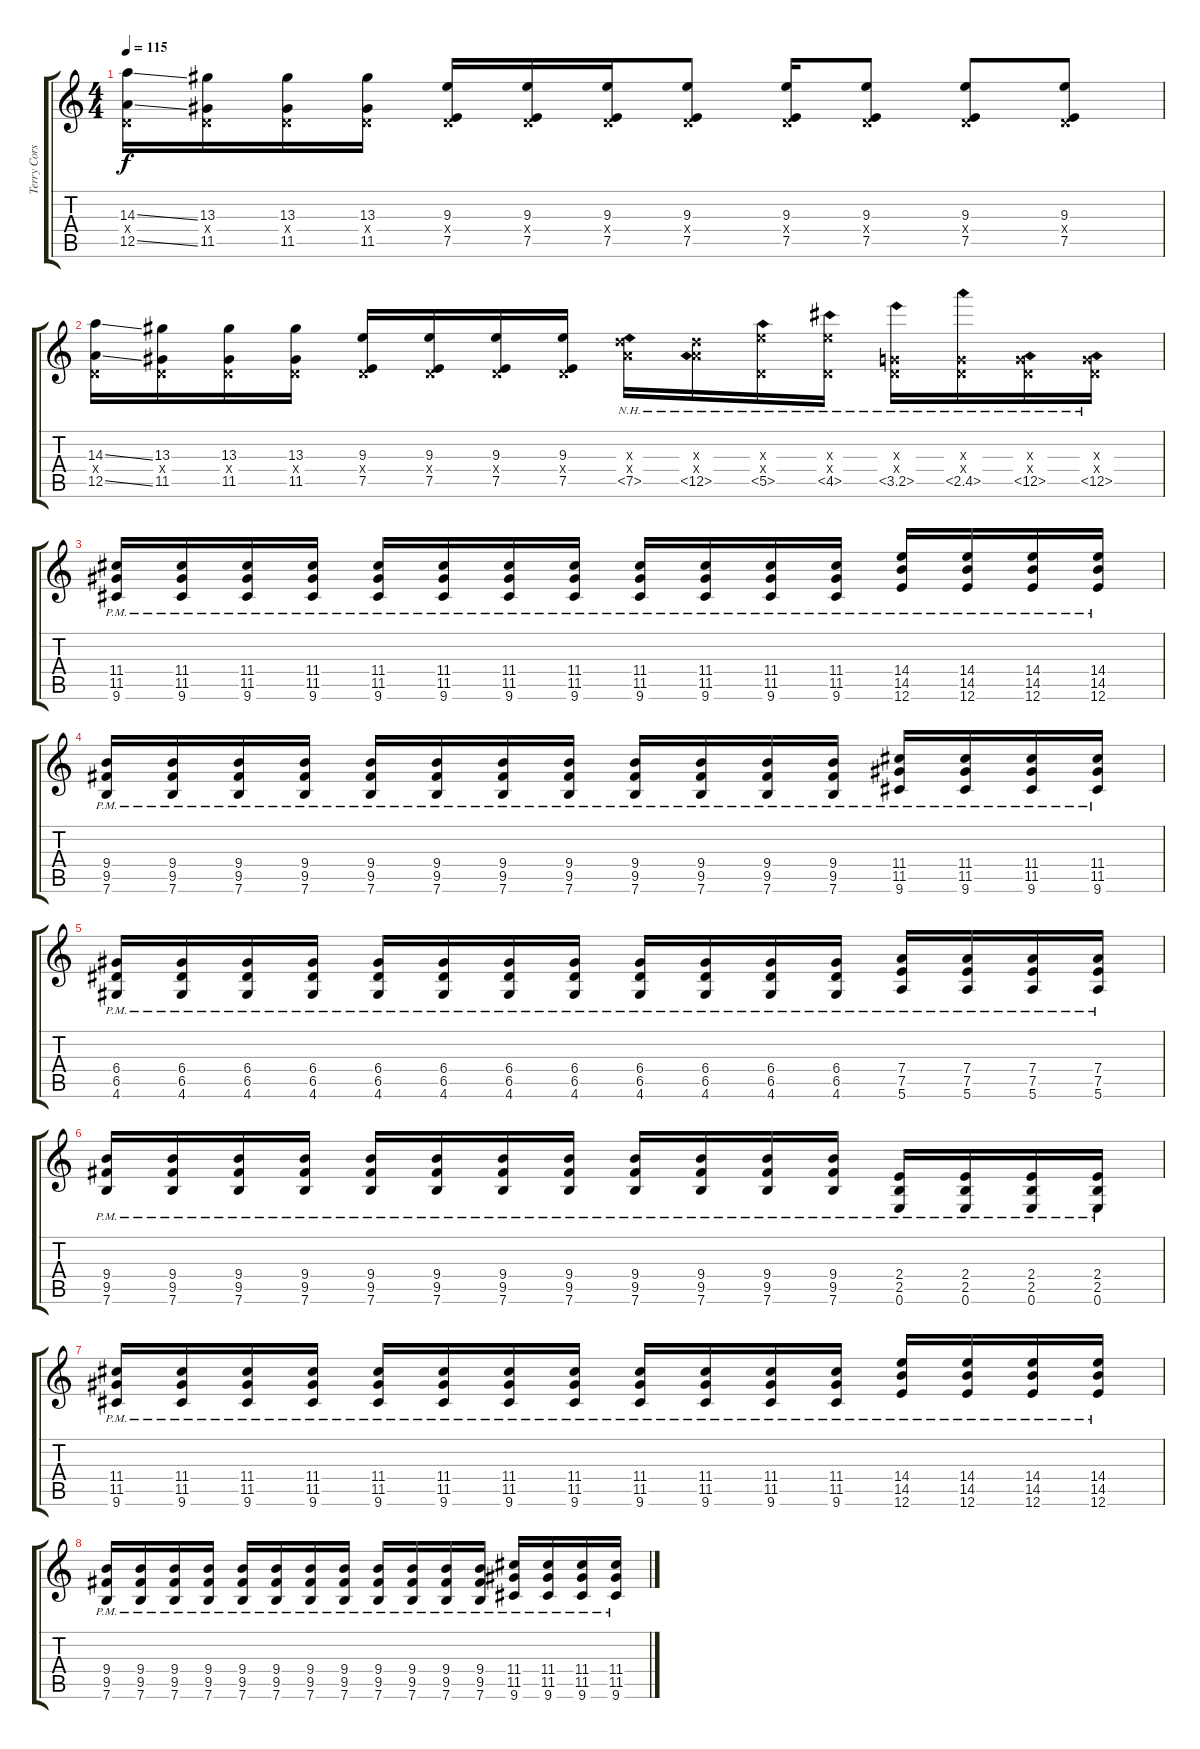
\track ("Terry Corso" "Terry Cors") {instrument overdrivenguitar}
\staff {score tabs}
\tuning (E4 B3 G3 D3 A2 E2) {hide}
\ts (4 4)
\tempo 115
\clef g2
\ks c
(14.3{ss} 0.4{x} 12.5{ss}).16{dy f} (13.3 0.4{x} 11.5).16 (13.3 0.4{x} 11.5).16 (13.3 0.4{x} 11.5).16 (9.3 0.4{x} 7.5).16 (9.3 0.4{x} 7.5).16 (9.3 0.4{x} 7.5).16 (9.3 0.4{x} 7.5).8 (9.3 0.4{x} 7.5).16 (9.3 0.4{x} 7.5).8 (9.3 0.4{x} 7.5).8 (9.3 0.4{x} 7.5).8 |
(14.3{ss} 0.4{x} 12.5{ss}).16 (13.3 0.4{x} 11.5).16 (13.3 0.4{x} 11.5).16 (13.3 0.4{x} 11.5).16 (9.3 0.4{x} 7.5).16 (9.3 0.4{x} 7.5).16 (9.3 0.4{x} 7.5).16 (9.3 0.4{x} 7.5).16 (7.3{x} 7.4{x} 7.5{nh}).16 (7.3{x} 7.4{x} 6.5{nh}).16 (9.3{x} 0.4{x} 5.5{nh}).16 (9.3{x} 0.4{x} 4.5{nh}).16 (0.3{x} 0.4{x} 3.5{nh}).16 (0.3{x} 0.4{x} 2.5{nh}).16 (0.3{x} 0.4{x} 1.5{nh}).16 (0.3{x} 0.4{x} 1.5{nh}).16 |
(11.4{pm} 11.5{pm} 9.6{pm}).16{instrument electricguitarmuted} (11.4{pm} 11.5{pm} 9.6{pm}).16 (11.4{pm} 11.5{pm} 9.6{pm}).16 (11.4{pm} 11.5{pm} 9.6{pm}).16 (11.4{pm} 11.5{pm} 9.6{pm}).16 (11.4{pm} 11.5{pm} 9.6{pm}).16 (11.4{pm} 11.5{pm} 9.6{pm}).16 (11.4{pm} 11.5{pm} 9.6{pm}).16 (11.4{pm} 11.5{pm} 9.6{pm}).16 (11.4{pm} 11.5{pm} 9.6{pm}).16 (11.4{pm} 11.5{pm} 9.6{pm}).16 (11.4{pm} 11.5{pm} 9.6{pm}).16 (14.4{pm} 14.5{pm} 12.6{pm}).16 (14.4{pm} 14.5{pm} 12.6{pm}).16 (14.4{pm} 14.5{pm} 12.6{pm}).16 (14.4{pm} 14.5{pm} 12.6{pm}).16 |
(9.4{pm} 9.5{pm} 7.6{pm}).16 (9.4{pm} 9.5{pm} 7.6{pm}).16 (9.4{pm} 9.5{pm} 7.6{pm}).16 (9.4{pm} 9.5{pm} 7.6{pm}).16 (9.4{pm} 9.5{pm} 7.6{pm}).16 (9.4{pm} 9.5{pm} 7.6{pm}).16 (9.4{pm} 9.5{pm} 7.6{pm}).16 (9.4{pm} 9.5{pm} 7.6{pm}).16 (9.4{pm} 9.5{pm} 7.6{pm}).16 (9.4{pm} 9.5{pm} 7.6{pm}).16 (9.4{pm} 9.5{pm} 7.6{pm}).16 (9.4{pm} 9.5{pm} 7.6{pm}).16 (11.4{pm} 11.5{pm} 9.6{pm}).16 (11.4{pm} 11.5{pm} 9.6{pm}).16 (11.4{pm} 11.5{pm} 9.6{pm}).16 (11.4{pm} 11.5{pm} 9.6{pm}).16 |
(6.4{pm} 6.5{pm} 4.6{pm}).16 (6.4{pm} 6.5{pm} 4.6{pm}).16 (6.4{pm} 6.5{pm} 4.6{pm}).16 (6.4{pm} 6.5{pm} 4.6{pm}).16 (6.4{pm} 6.5{pm} 4.6{pm}).16 (6.4{pm} 6.5{pm} 4.6{pm}).16 (6.4{pm} 6.5{pm} 4.6{pm}).16 (6.4{pm} 6.5{pm} 4.6{pm}).16 (6.4{pm} 6.5{pm} 4.6{pm}).16 (6.4{pm} 6.5{pm} 4.6{pm}).16 (6.4{pm} 6.5{pm} 4.6{pm}).16 (6.4{pm} 6.5{pm} 4.6{pm}).16 (7.4{pm} 7.5{pm} 5.6{pm}).16 (7.4{pm} 7.5{pm} 5.6{pm}).16 (7.4{pm} 7.5{pm} 5.6{pm}).16 (7.4{pm} 7.5{pm} 5.6{pm}).16 |
(9.4{pm} 9.5{pm} 7.6{pm}).16 (9.4{pm} 9.5{pm} 7.6{pm}).16 (9.4{pm} 9.5{pm} 7.6{pm}).16 (9.4{pm} 9.5{pm} 7.6{pm}).16 (9.4{pm} 9.5{pm} 7.6{pm}).16 (9.4{pm} 9.5{pm} 7.6{pm}).16 (9.4{pm} 9.5{pm} 7.6{pm}).16 (9.4{pm} 9.5{pm} 7.6{pm}).16 (9.4{pm} 9.5{pm} 7.6{pm}).16 (9.4{pm} 9.5{pm} 7.6{pm}).16 (9.4{pm} 9.5{pm} 7.6{pm}).16 (9.4{pm} 9.5{pm} 7.6{pm}).16 (2.4{pm} 2.5{pm} 0.6{pm}).16 (2.4{pm} 2.5{pm} 0.6{pm}).16 (2.4{pm} 2.5{pm} 0.6{pm}).16 (2.4{pm} 2.5{pm} 0.6{pm}).16 |
(11.4{pm} 11.5{pm} 9.6{pm}).16 (11.4{pm} 11.5{pm} 9.6{pm}).16 (11.4{pm} 11.5{pm} 9.6{pm}).16 (11.4{pm} 11.5{pm} 9.6{pm}).16 (11.4{pm} 11.5{pm} 9.6{pm}).16 (11.4{pm} 11.5{pm} 9.6{pm}).16 (11.4{pm} 11.5{pm} 9.6{pm}).16 (11.4{pm} 11.5{pm} 9.6{pm}).16 (11.4{pm} 11.5{pm} 9.6{pm}).16 (11.4{pm} 11.5{pm} 9.6{pm}).16 (11.4{pm} 11.5{pm} 9.6{pm}).16 (11.4{pm} 11.5{pm} 9.6{pm}).16 (14.4{pm} 14.5{pm} 12.6{pm}).16 (14.4{pm} 14.5{pm} 12.6{pm}).16 (14.4{pm} 14.5{pm} 12.6{pm}).16 (14.4{pm} 14.5{pm} 12.6{pm}).16 |
(9.4{pm} 9.5{pm} 7.6{pm}).16 (9.4{pm} 9.5{pm} 7.6{pm}).16 (9.4{pm} 9.5{pm} 7.6{pm}).16 (9.4{pm} 9.5{pm} 7.6{pm}).16 (9.4{pm} 9.5{pm} 7.6{pm}).16 (9.4{pm} 9.5{pm} 7.6{pm}).16 (9.4{pm} 9.5{pm} 7.6{pm}).16 (9.4{pm} 9.5{pm} 7.6{pm}).16 (9.4{pm} 9.5{pm} 7.6{pm}).16 (9.4{pm} 9.5{pm} 7.6{pm}).16 (9.4{pm} 9.5{pm} 7.6{pm}).16 (9.4{pm} 9.5{pm} 7.6{pm}).16 (11.4{pm} 11.5{pm} 9.6{pm}).16 (11.4{pm} 11.5{pm} 9.6{pm}).16 (11.4{pm} 11.5{pm} 9.6{pm}).16 (11.4{pm} 11.5{pm} 9.6{pm}).16
